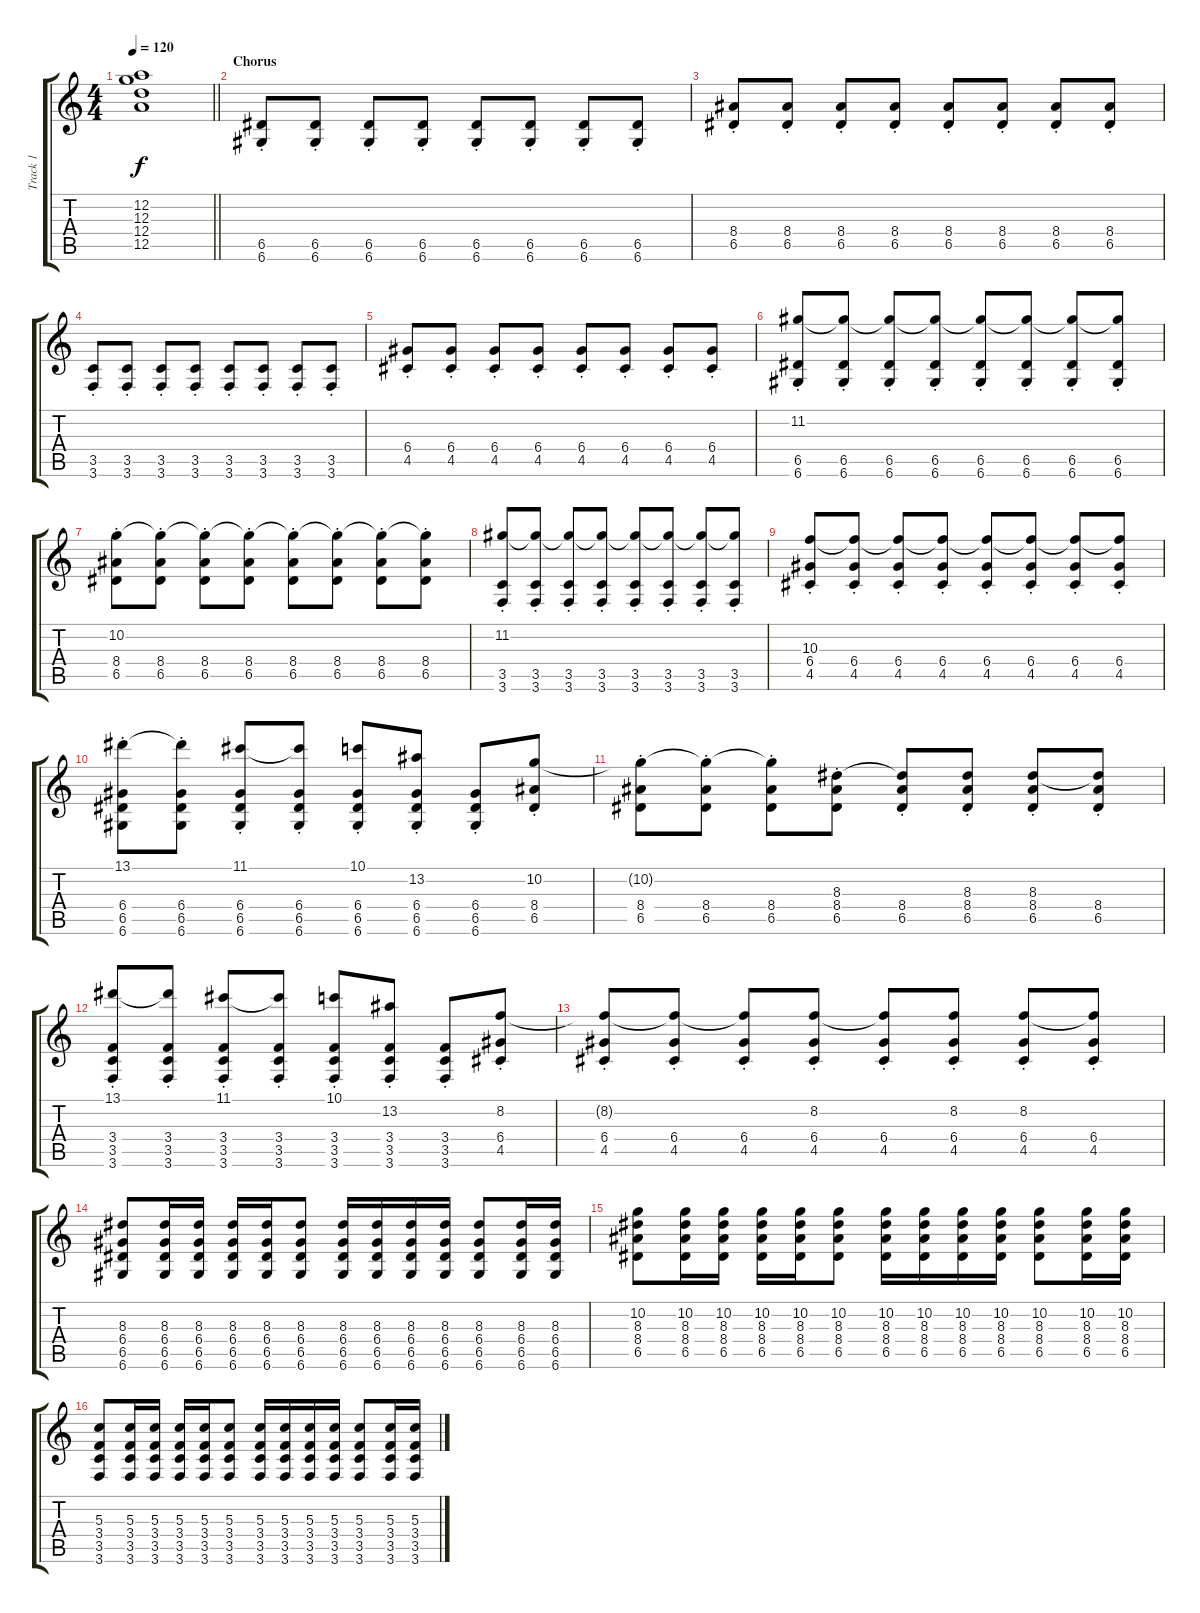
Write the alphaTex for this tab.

\track ("Track 1" "Track 1") {instrument acousticguitarsteel}
\staff {score tabs}
\tuning (D4 A3 G3 D3 A2 D2) {hide}
\ts (4 4)
\tempo 120
\clef g2
\barLineRight lightlight
\ks c
(12.2{t} 12.3{t} 12.4{t} 12.5{t}).1{dy f} |
\section ("" "Chorus")
(6.5{st} 6.6{st}).8 (6.5{st} 6.6{st}).8 (6.5{st} 6.6{st}).8 (6.5{st} 6.6{st}).8 (6.5{st} 6.6{st}).8 (6.5{st} 6.6{st}).8 (6.5{st} 6.6{st}).8 (6.5{st} 6.6{st}).8 |
(8.4{st} 6.5{st}).8 (8.4{st} 6.5{st}).8 (8.4{st} 6.5{st}).8 (8.4{st} 6.5{st}).8 (8.4{st} 6.5{st}).8 (8.4{st} 6.5{st}).8 (8.4{st} 6.5{st}).8 (8.4{st} 6.5{st}).8 |
(3.5{st} 3.6{st}).8 (3.5{st} 3.6{st}).8 (3.5{st} 3.6{st}).8 (3.5{st} 3.6{st}).8 (3.5{st} 3.6{st}).8 (3.5{st} 3.6{st}).8 (3.5{st} 3.6{st}).8 (3.5{st} 3.6{st}).8 |
(6.4{st} 4.5{st}).8 (6.4{st} 4.5{st}).8 (6.4{st} 4.5{st}).8 (6.4{st} 4.5{st}).8 (6.4{st} 4.5{st}).8 (6.4{st} 4.5{st}).8 (6.4{st} 4.5{st}).8 (6.4{st} 4.5{st}).8 |
(11.2 6.5{st} 6.6{st}).8 (11.2{t} 6.5{st} 6.6{st}).8 (11.2{t} 6.5{st} 6.6{st}).8 (11.2{t} 6.5{st} 6.6{st}).8 (11.2{t} 6.5{st} 6.6{st}).8 (11.2{t} 6.5{st} 6.6{st}).8 (11.2{t} 6.5{st} 6.6{st}).8 (11.2{t} 6.5{st} 6.6{st}).8 |
(10.2 8.4{st} 6.5{st}).8 (10.2{t} 8.4{st} 6.5{st}).8 (10.2{t} 8.4{st} 6.5{st}).8 (10.2{t} 8.4{st} 6.5{st}).8 (10.2{t} 8.4{st} 6.5{st}).8 (10.2{t} 8.4{st} 6.5{st}).8 (10.2{t} 8.4{st} 6.5{st}).8 (10.2{t} 8.4{st} 6.5{st}).8 |
(11.2 3.5{st} 3.6{st}).8 (11.2{t} 3.5{st} 3.6{st}).8 (11.2{t} 3.5{st} 3.6{st}).8 (11.2{t} 3.5{st} 3.6{st}).8 (11.2{t} 3.5{st} 3.6{st}).8 (11.2{t} 3.5{st} 3.6{st}).8 (11.2{t} 3.5{st} 3.6{st}).8 (11.2{t} 3.5{st} 3.6{st}).8 |
(10.3 6.4{st} 4.5{st}).8 (10.3{t} 6.4{st} 4.5{st}).8 (10.3{t} 6.4{st} 4.5{st}).8 (10.3{t} 6.4{st} 4.5{st}).8 (10.3{t} 6.4{st} 4.5{st}).8 (10.3{t} 6.4{st} 4.5{st}).8 (10.3{t} 6.4{st} 4.5{st}).8 (10.3{t} 6.4{st} 4.5{st}).8 |
(13.1 6.4{st} 6.5{st} 6.6{st}).8 (13.1{t} 6.4{st} 6.5{st} 6.6{st}).8 (11.1 6.4{st} 6.5{st} 6.6{st}).8 (11.1{t} 6.4{st} 6.5{st} 6.6{st}).8 (10.1 6.4{st} 6.5{st} 6.6{st}).8 (13.2 6.4{st} 6.5{st} 6.6{st}).8 (6.4{st} 6.5{st} 6.6{st}).8 (10.2 8.4{st} 6.5{st}).8 |
(10.2{t} 8.4{st} 6.5{st}).8 (10.2{t} 8.4{st} 6.5{st}).8 (10.2{t} 8.4{st} 6.5{st}).8 (8.3 8.4{st} 6.5{st}).8 (8.3{t} 8.4{st} 6.5{st}).8 (8.3 8.4{st} 6.5{st}).8 (8.3 8.4{st} 6.5{st}).8 (8.3{t} 8.4{st} 6.5{st}).8 |
(13.1 3.4{st} 3.5{st} 3.6{st}).8 (13.1{t} 3.4{st} 3.5{st} 3.6{st}).8 (11.1 3.4{st} 3.5{st} 3.6{st}).8 (11.1{t} 3.4{st} 3.5{st} 3.6{st}).8 (10.1 3.4{st} 3.5{st} 3.6{st}).8 (13.2 3.4{st} 3.5{st} 3.6{st}).8 (3.4{st} 3.5{st} 3.6{st}).8 (8.2 6.4{st} 4.5{st}).8 |
(8.2{t} 6.4{st} 4.5{st}).8 (8.2{t} 6.4{st} 4.5{st}).8 (8.2{t} 6.4{st} 4.5{st}).8 (8.2 6.4{st} 4.5{st}).8 (8.2{t} 6.4{st} 4.5{st}).8 (8.2 6.4{st} 4.5{st}).8 (8.2 6.4{st} 4.5{st}).8 (8.2{t} 6.4{st} 4.5{st}).8 |
(8.3 6.4 6.5 6.6).8 (8.3 6.4 6.5 6.6).16 (8.3 6.4 6.5 6.6).16 (8.3 6.4 6.5 6.6).16 (8.3 6.4 6.5 6.6).16 (8.3 6.4 6.5 6.6).8 (8.3 6.4 6.5 6.6).16 (8.3 6.4 6.5 6.6).16 (8.3 6.4 6.5 6.6).16 (8.3 6.4 6.5 6.6).16 (8.3 6.4 6.5 6.6).8 (8.3 6.4 6.5 6.6).16 (8.3 6.4 6.5 6.6).16 |
(10.2 8.3 8.4 6.5).8 (10.2 8.3 8.4 6.5).16 (10.2 8.3 8.4 6.5).16 (10.2 8.3 8.4 6.5).16 (10.2 8.3 8.4 6.5).16 (10.2 8.3 8.4 6.5).8 (10.2 8.3 8.4 6.5).16 (10.2 8.3 8.4 6.5).16 (10.2 8.3 8.4 6.5).16 (10.2 8.3 8.4 6.5).16 (10.2 8.3 8.4 6.5).8 (10.2 8.3 8.4 6.5).16 (10.2 8.3 8.4 6.5).16 |
(5.3 3.4 3.5 3.6).8 (5.3 3.4 3.5 3.6).16 (5.3 3.4 3.5 3.6).16 (5.3 3.4 3.5 3.6).16 (5.3 3.4 3.5 3.6).16 (5.3 3.4 3.5 3.6).8 (5.3 3.4 3.5 3.6).16 (5.3 3.4 3.5 3.6).16 (5.3 3.4 3.5 3.6).16 (5.3 3.4 3.5 3.6).16 (5.3 3.4 3.5 3.6).8 (5.3 3.4 3.5 3.6).16 (5.3 3.4 3.5 3.6).16
